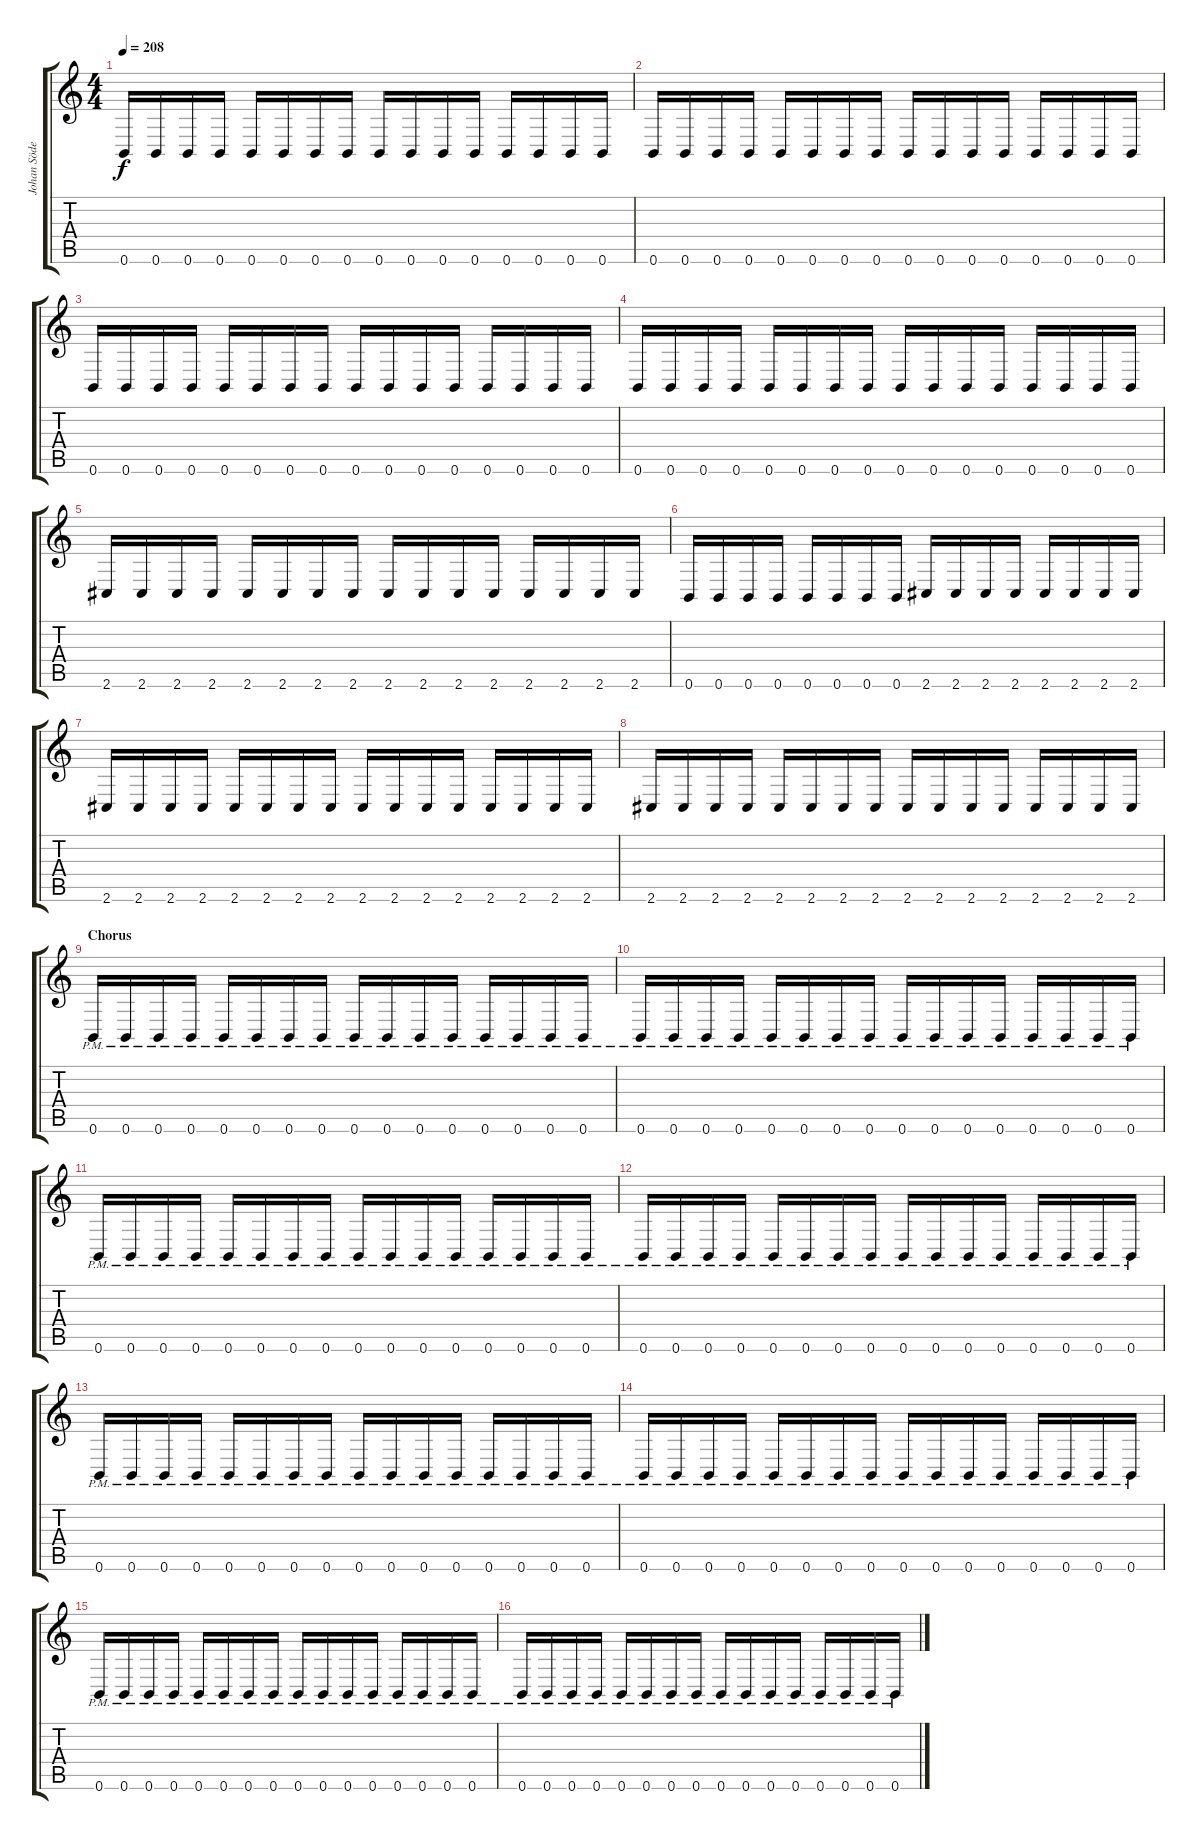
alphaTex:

\track ("Johan Söderberg" "Johan Söde") {instrument distortionguitar}
\staff {score tabs}
\tuning (B3 Gb3 D3 A2 E2 B1) {hide}
\ts (4 4)
\section ("" "")
\tempo 208
\clef g2
\ks c
0.6.16{dy f} 0.6.16 0.6.16 0.6.16 0.6.16 0.6.16 0.6.16 0.6.16 0.6.16 0.6.16 0.6.16 0.6.16 0.6.16 0.6.16 0.6.16 0.6.16 |
0.6.16 0.6.16 0.6.16 0.6.16 0.6.16 0.6.16 0.6.16 0.6.16 0.6.16 0.6.16 0.6.16 0.6.16 0.6.16 0.6.16 0.6.16 0.6.16 |
0.6.16 0.6.16 0.6.16 0.6.16 0.6.16 0.6.16 0.6.16 0.6.16 0.6.16 0.6.16 0.6.16 0.6.16 0.6.16 0.6.16 0.6.16 0.6.16 |
0.6.16 0.6.16 0.6.16 0.6.16 0.6.16 0.6.16 0.6.16 0.6.16 0.6.16 0.6.16 0.6.16 0.6.16 0.6.16 0.6.16 0.6.16 0.6.16 |
2.6.16 2.6.16 2.6.16 2.6.16 2.6.16 2.6.16 2.6.16 2.6.16 2.6.16 2.6.16 2.6.16 2.6.16 2.6.16 2.6.16 2.6.16 2.6.16 |
0.6.16 0.6.16 0.6.16 0.6.16 0.6.16 0.6.16 0.6.16 0.6.16 2.6.16 2.6.16 2.6.16 2.6.16 2.6.16 2.6.16 2.6.16 2.6.16 |
2.6.16 2.6.16 2.6.16 2.6.16 2.6.16 2.6.16 2.6.16 2.6.16 2.6.16 2.6.16 2.6.16 2.6.16 2.6.16 2.6.16 2.6.16 2.6.16 |
2.6.16 2.6.16 2.6.16 2.6.16 2.6.16 2.6.16 2.6.16 2.6.16 2.6.16 2.6.16 2.6.16 2.6.16 2.6.16 2.6.16 2.6.16 2.6.16 |
\section ("" "Chorus")
0.6{pm}.16 0.6{pm}.16 0.6{pm}.16 0.6{pm}.16 0.6{pm}.16 0.6{pm}.16 0.6{pm}.16 0.6{pm}.16 0.6{pm}.16 0.6{pm}.16 0.6{pm}.16 0.6{pm}.16 0.6{pm}.16 0.6{pm}.16 0.6{pm}.16 0.6{pm}.16 |
0.6{pm}.16 0.6{pm}.16 0.6{pm}.16 0.6{pm}.16 0.6{pm}.16 0.6{pm}.16 0.6{pm}.16 0.6{pm}.16 0.6{pm}.16 0.6{pm}.16 0.6{pm}.16 0.6{pm}.16 0.6{pm}.16 0.6{pm}.16 0.6{pm}.16 0.6{pm}.16 |
0.6{pm}.16 0.6{pm}.16 0.6{pm}.16 0.6{pm}.16 0.6{pm}.16 0.6{pm}.16 0.6{pm}.16 0.6{pm}.16 0.6{pm}.16 0.6{pm}.16 0.6{pm}.16 0.6{pm}.16 0.6{pm}.16 0.6{pm}.16 0.6{pm}.16 0.6{pm}.16 |
0.6{pm}.16 0.6{pm}.16 0.6{pm}.16 0.6{pm}.16 0.6{pm}.16 0.6{pm}.16 0.6{pm}.16 0.6{pm}.16 0.6{pm}.16 0.6{pm}.16 0.6{pm}.16 0.6{pm}.16 0.6{pm}.16 0.6{pm}.16 0.6{pm}.16 0.6{pm}.16 |
0.6{pm}.16 0.6{pm}.16 0.6{pm}.16 0.6{pm}.16 0.6{pm}.16 0.6{pm}.16 0.6{pm}.16 0.6{pm}.16 0.6{pm}.16 0.6{pm}.16 0.6{pm}.16 0.6{pm}.16 0.6{pm}.16 0.6{pm}.16 0.6{pm}.16 0.6{pm}.16 |
0.6{pm}.16 0.6{pm}.16 0.6{pm}.16 0.6{pm}.16 0.6{pm}.16 0.6{pm}.16 0.6{pm}.16 0.6{pm}.16 0.6{pm}.16 0.6{pm}.16 0.6{pm}.16 0.6{pm}.16 0.6{pm}.16 0.6{pm}.16 0.6{pm}.16 0.6{pm}.16 |
0.6{pm}.16 0.6{pm}.16 0.6{pm}.16 0.6{pm}.16 0.6{pm}.16 0.6{pm}.16 0.6{pm}.16 0.6{pm}.16 0.6{pm}.16 0.6{pm}.16 0.6{pm}.16 0.6{pm}.16 0.6{pm}.16 0.6{pm}.16 0.6{pm}.16 0.6{pm}.16 |
0.6{pm}.16 0.6{pm}.16 0.6{pm}.16 0.6{pm}.16 0.6{pm}.16 0.6{pm}.16 0.6{pm}.16 0.6{pm}.16 0.6{pm}.16 0.6{pm}.16 0.6{pm}.16 0.6{pm}.16 0.6{pm}.16 0.6{pm}.16 0.6{pm}.16 0.6{pm}.16
